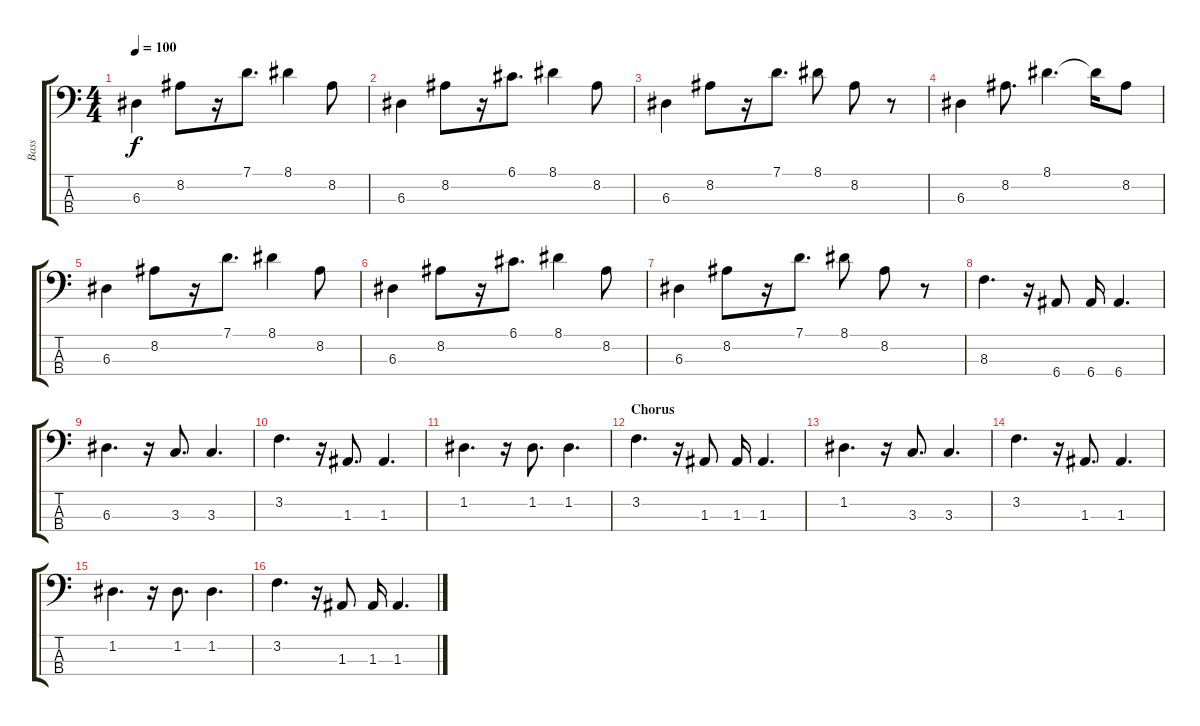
\track ("Bass" "Bass") {instrument fretlessbass}
\staff {score tabs}
\tuning (G2 D2 A1 E1) {hide}
\ts (4 4)
\tempo 100
\clef f4
\ks c
6.3.4{dy f} 8.2.8 r.16 7.1.8{d} 8.1.4 8.2.8 |
6.3.4 8.2.8 r.16 6.1.8{d} 8.1.4 8.2.8 |
6.3.4 8.2.8 r.16 7.1.8{d} 8.1.8 8.2.8 r.8 |
6.3.4 8.2.8{d} 8.1.4{d} 8.1{t}.16 8.2.8 |
6.3.4 8.2.8 r.16 7.1.8{d} 8.1.4 8.2.8 |
6.3.4 8.2.8 r.16 6.1.8{d} 8.1.4 8.2.8 |
6.3.4 8.2.8 r.16 7.1.8{d} 8.1.8 8.2.8 r.8 |
8.3.4{d} r.16 6.4.8 6.4.16 6.4.4{d} |
6.3.4{d} r.16 3.3.8{d} 3.3.4{d} |
3.2.4{d} r.16 1.3.8{d} 1.3.4{d} |
1.2.4{d} r.16 1.2.8{d} 1.2.4{d} |
\section ("" "Chorus")
3.2.4{d} r.16 1.3.8 1.3.16 1.3.4{d} |
1.2.4{d} r.16 3.3.8{d} 3.3.4{d} |
3.2.4{d} r.16 1.3.8{d} 1.3.4{d} |
1.2.4{d} r.16 1.2.8{d} 1.2.4{d} |
3.2.4{d} r.16 1.3.8 1.3.16 1.3.4{d}
